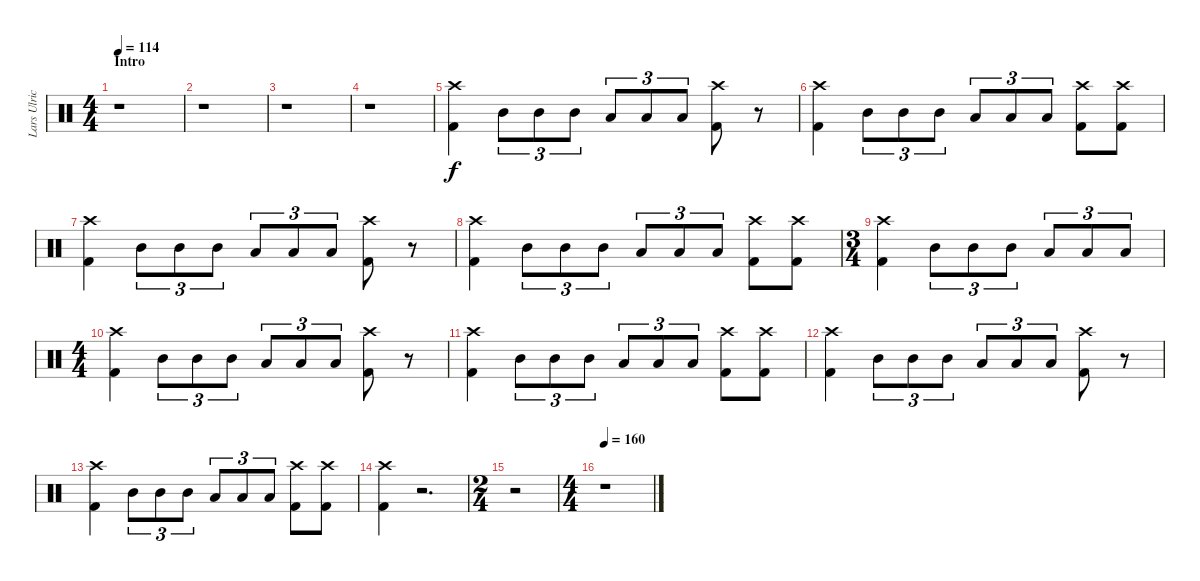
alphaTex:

\track ("Lars Ulrich" "Lars Ulric") {instrument percussion}
\staff {score}
\articulation defaults
\ts (4 4)
\section ("" "Intro")
\tempo 114
\clef neutral
\ks c
r.1{dy f} |
r.1 |
r.1 |
r.1 |
("Crash high (hit)" "Kick (hit) 2").4 "Mid Tom (hit)".8{tu (3 2)} "Mid Tom (hit)".8{tu (3 2)} "Mid Tom (hit)".8{tu (3 2)} "Low Tom (hit)".8{tu (3 2)} "Low Tom (hit)".8{tu (3 2)} "Low Tom (hit)".8{tu (3 2)} ("Crash high (hit)" "Kick (hit) 2").8 r.8 |
("Crash high (hit)" "Kick (hit) 2").4 "Mid Tom (hit)".8{tu (3 2)} "Mid Tom (hit)".8{tu (3 2)} "Mid Tom (hit)".8{tu (3 2)} "Low Tom (hit)".8{tu (3 2)} "Low Tom (hit)".8{tu (3 2)} "Low Tom (hit)".8{tu (3 2)} ("Crash high (hit)" "Kick (hit) 2").8 ("Crash high (hit)" "Kick (hit) 2").8 |
("Crash high (hit)" "Kick (hit) 2").4 "Mid Tom (hit)".8{tu (3 2)} "Mid Tom (hit)".8{tu (3 2)} "Mid Tom (hit)".8{tu (3 2)} "Low Tom (hit)".8{tu (3 2)} "Low Tom (hit)".8{tu (3 2)} "Low Tom (hit)".8{tu (3 2)} ("Crash high (hit)" "Kick (hit) 2").8 r.8 |
("Crash high (hit)" "Kick (hit) 2").4 "Mid Tom (hit)".8{tu (3 2)} "Mid Tom (hit)".8{tu (3 2)} "Mid Tom (hit)".8{tu (3 2)} "Low Tom (hit)".8{tu (3 2)} "Low Tom (hit)".8{tu (3 2)} "Low Tom (hit)".8{tu (3 2)} ("Crash high (hit)" "Kick (hit) 2").8 ("Crash high (hit)" "Kick (hit) 2").8 |
\ts (3 4)
("Crash high (hit)" "Kick (hit) 2").4 "Mid Tom (hit)".8{tu (3 2)} "Mid Tom (hit)".8{tu (3 2)} "Mid Tom (hit)".8{tu (3 2)} "Low Tom (hit)".8{tu (3 2)} "Low Tom (hit)".8{tu (3 2)} "Low Tom (hit)".8{tu (3 2)} |
\ts (4 4)
("Crash high (hit)" "Kick (hit) 2").4 "Mid Tom (hit)".8{tu (3 2)} "Mid Tom (hit)".8{tu (3 2)} "Mid Tom (hit)".8{tu (3 2)} "Low Tom (hit)".8{tu (3 2)} "Low Tom (hit)".8{tu (3 2)} "Low Tom (hit)".8{tu (3 2)} ("Crash high (hit)" "Kick (hit) 2").8 r.8 |
("Crash high (hit)" "Kick (hit) 2").4 "Mid Tom (hit)".8{tu (3 2)} "Mid Tom (hit)".8{tu (3 2)} "Mid Tom (hit)".8{tu (3 2)} "Low Tom (hit)".8{tu (3 2)} "Low Tom (hit)".8{tu (3 2)} "Low Tom (hit)".8{tu (3 2)} ("Crash high (hit)" "Kick (hit) 2").8 ("Crash high (hit)" "Kick (hit) 2").8 |
("Crash high (hit)" "Kick (hit) 2").4 "Mid Tom (hit)".8{tu (3 2)} "Mid Tom (hit)".8{tu (3 2)} "Mid Tom (hit)".8{tu (3 2)} "Low Tom (hit)".8{tu (3 2)} "Low Tom (hit)".8{tu (3 2)} "Low Tom (hit)".8{tu (3 2)} ("Crash high (hit)" "Kick (hit) 2").8 r.8 |
("Crash high (hit)" "Kick (hit) 2").4 "Mid Tom (hit)".8{tu (3 2)} "Mid Tom (hit)".8{tu (3 2)} "Mid Tom (hit)".8{tu (3 2)} "Low Tom (hit)".8{tu (3 2)} "Low Tom (hit)".8{tu (3 2)} "Low Tom (hit)".8{tu (3 2)} ("Crash high (hit)" "Kick (hit) 2").8 ("Crash high (hit)" "Kick (hit) 2").8 |
("Crash high (hit)" "Kick (hit) 2").4 r.2{d} |
\ts (2 4)
r.2 |
\ts (4 4)
\tempo 160
r.1
